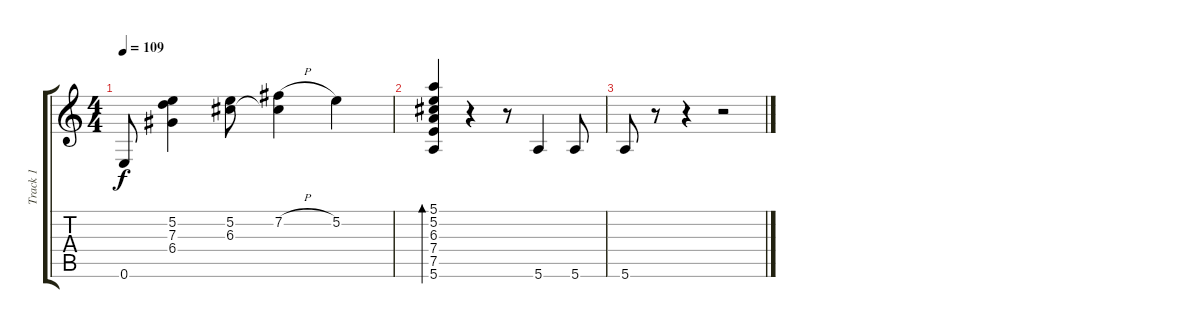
\track ("Track 1" "Track 1") {instrument acousticguitarnylon}
\staff {score tabs}
\tuning (E4 B3 G3 D3 A2 E2) {hide}
\ts (4 4)
\tempo 109
\clef g2
\ks c
0.6.8{dy f} (5.2 7.3 6.4).4 (5.2 6.3).8 (7.2{h} 6.3{t}).4 5.2.4 |
(5.1 5.2 6.3 7.4 7.5 5.6).4{bd 240} r.4 r.8 5.6.4 5.6.8 |
5.6.8 r.8 r.4 r.2
